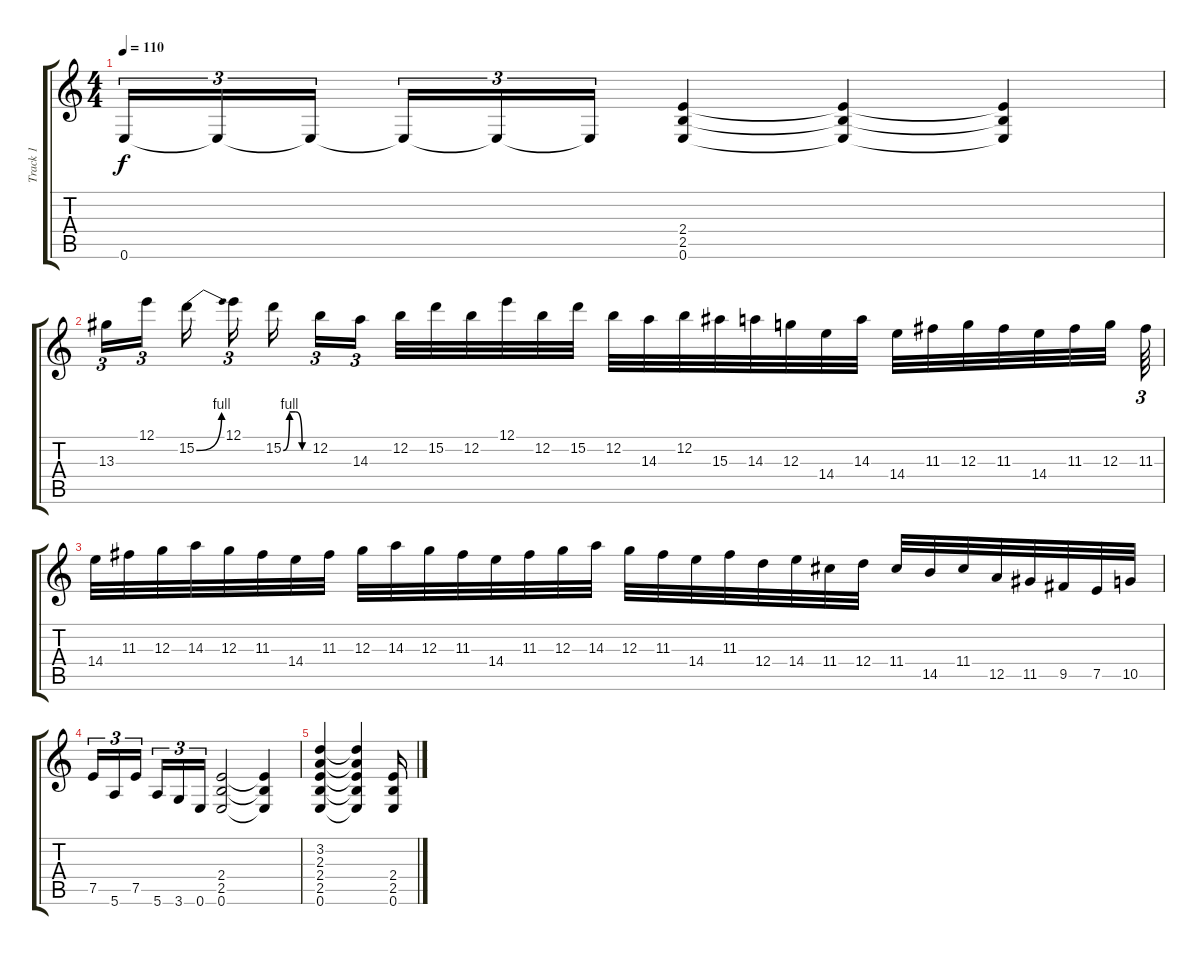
\track ("Track 1" "Track 1") {instrument distortionguitar}
\staff {score tabs}
\tuning (E4 B3 G3 D3 A2 E2) {hide}
\ts (4 4)
\tempo 110
\clef g2
\ks c
0.6{t}.16{tu (3 2) dy f} 0.6{t}.16{tu (3 2)} 0.6{t}.16{tu (3 2)} 0.6{t}.16{tu (3 2)} 0.6{t}.16{tu (3 2)} 0.6{t}.16{tu (3 2)} (2.4 2.5 0.6).4 (2.4{t} 2.5{t} 0.6{t}).4 (2.4{t} 2.5{t} 0.6{t}).4 |
13.3.16{tu (3 2)} 12.1.16{tu (3 2)} 15.2{be (bend 0 0 60 4)}.16 12.1.16{tu (3 2)} 15.2{be (custom 0 0 15 4 30 4 45 0 60 0)}.16 12.2.16{tu (3 2)} 14.3.16{tu (3 2)} 12.2.32 15.2.32 12.2.32 12.1.32 12.2.32 15.2.32 12.2.32 14.3.32 12.2.32 15.3.32 14.3.32 12.3.32 14.4.32 14.3.32 14.4.32 11.3.32 12.3.32 11.3.32 14.4.32 11.3.32 12.3.32 11.3.64{tu (3 2)} |
14.4.32 11.3.32 12.3.32 14.3.32 12.3.32 11.3.32 14.4.32 11.3.32 12.3.32 14.3.32 12.3.32 11.3.32 14.4.32 11.3.32 12.3.32 14.3.32 12.3.32 11.3.32 14.4.32 11.3.32 12.4.32 14.4.32 11.4.32 12.4.32 11.4.32 14.5.32 11.4.32 12.5.32 11.5.32 9.5.32 7.5.32 10.5.32 |
7.5.16{tu (3 2)} 5.6.16{tu (3 2)} 7.5.16{tu (3 2)} 5.6.16{tu (3 2)} 3.6.16{tu (3 2)} 0.6.16{tu (3 2)} (2.4 2.5 0.6).2 (2.4{t} 2.5{t} 0.6{t}).4 |
(3.2 2.3 2.4 2.5 0.6).4 (3.2{t} 2.3{t} 2.4{t} 2.5{t} 0.6{t}).4 (2.4 2.5 0.6).16
